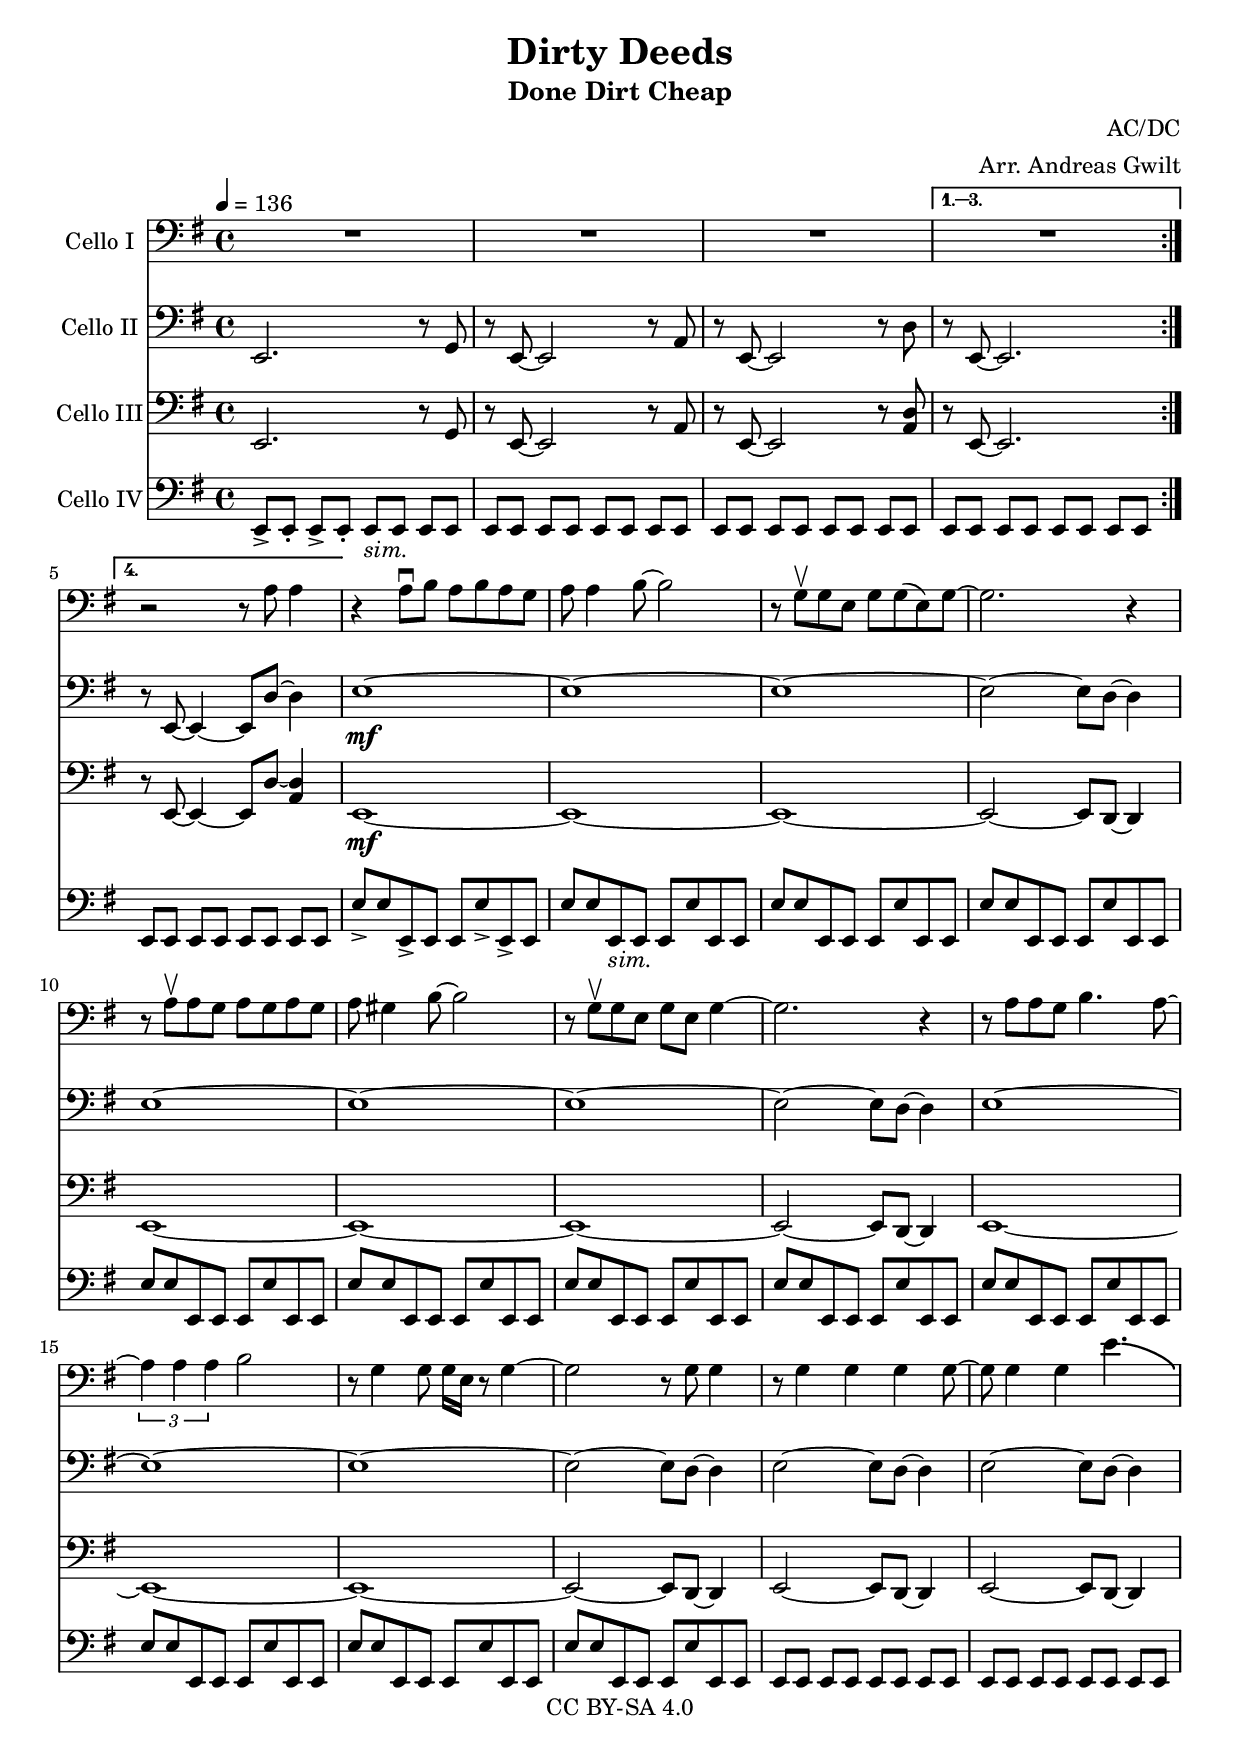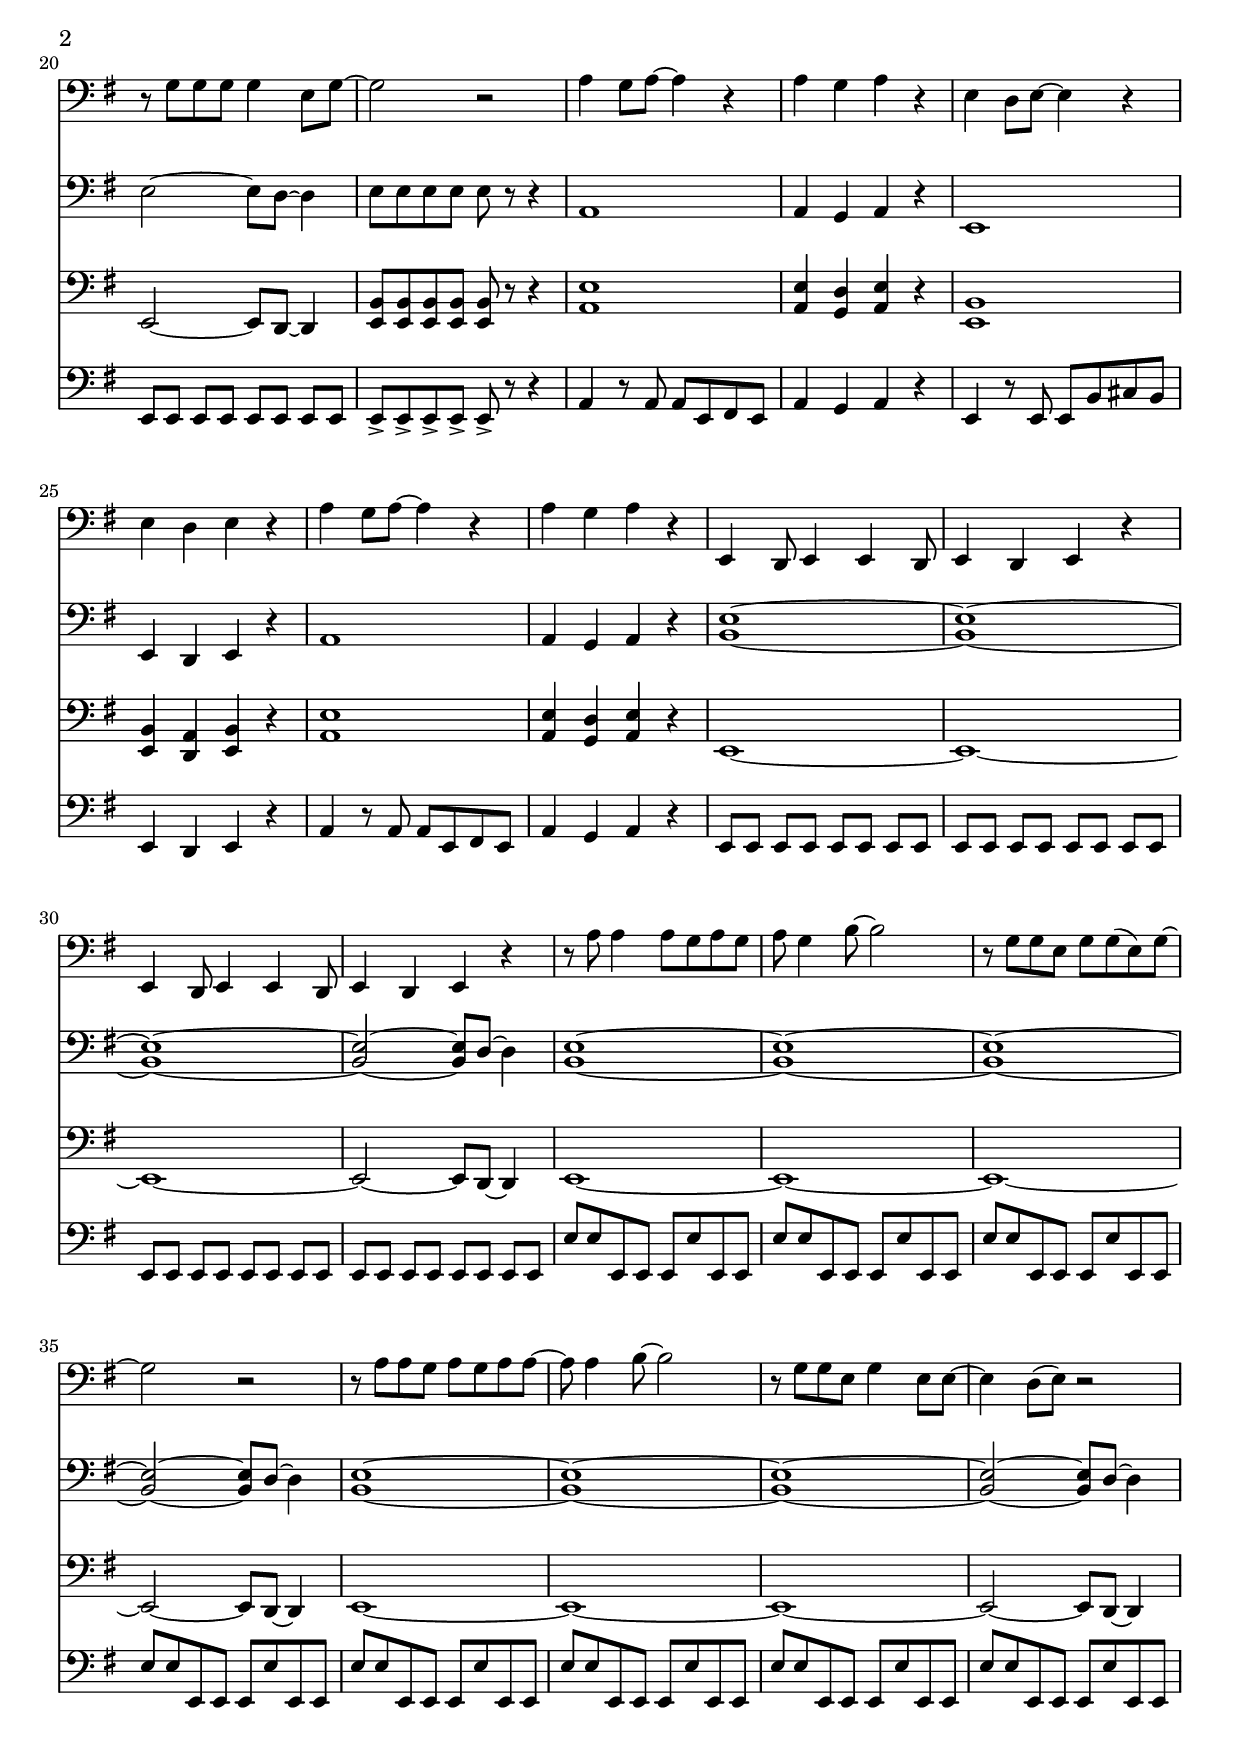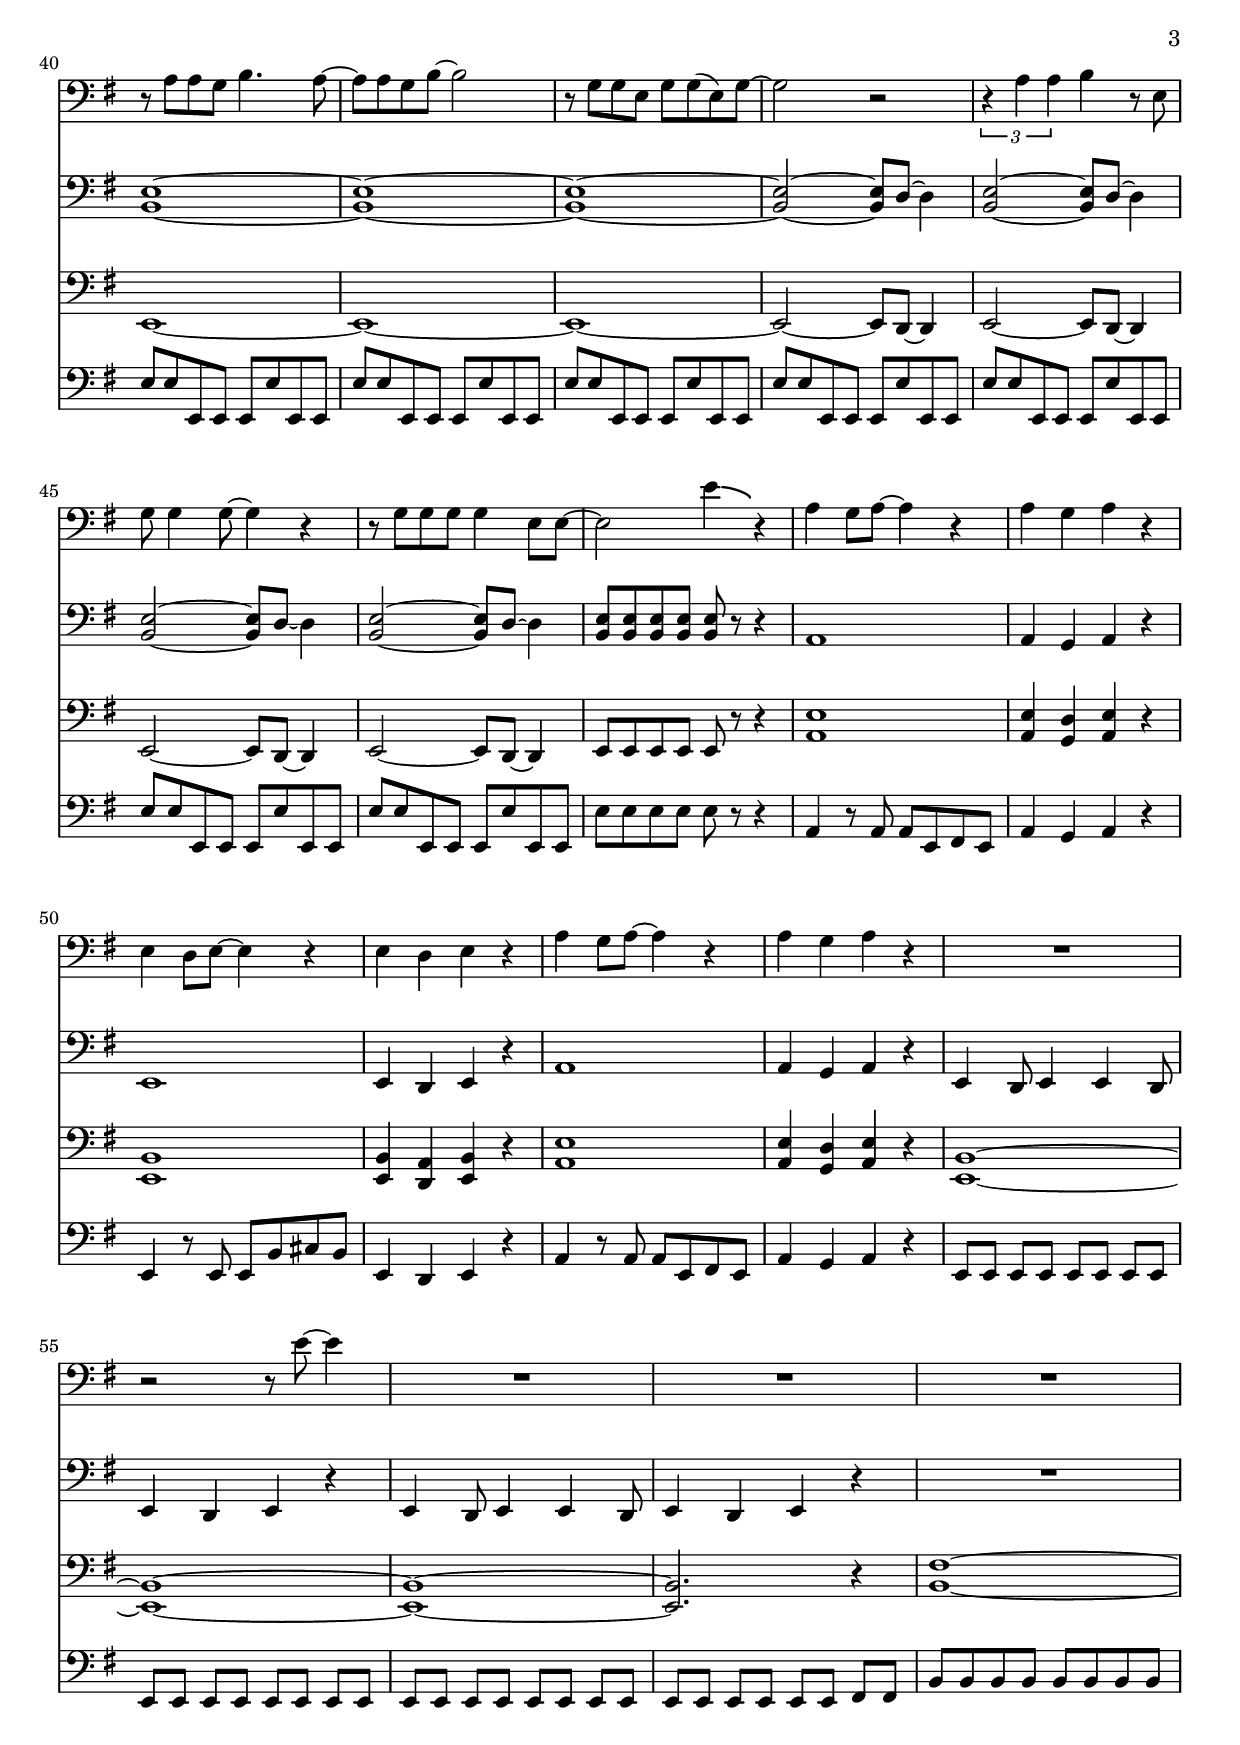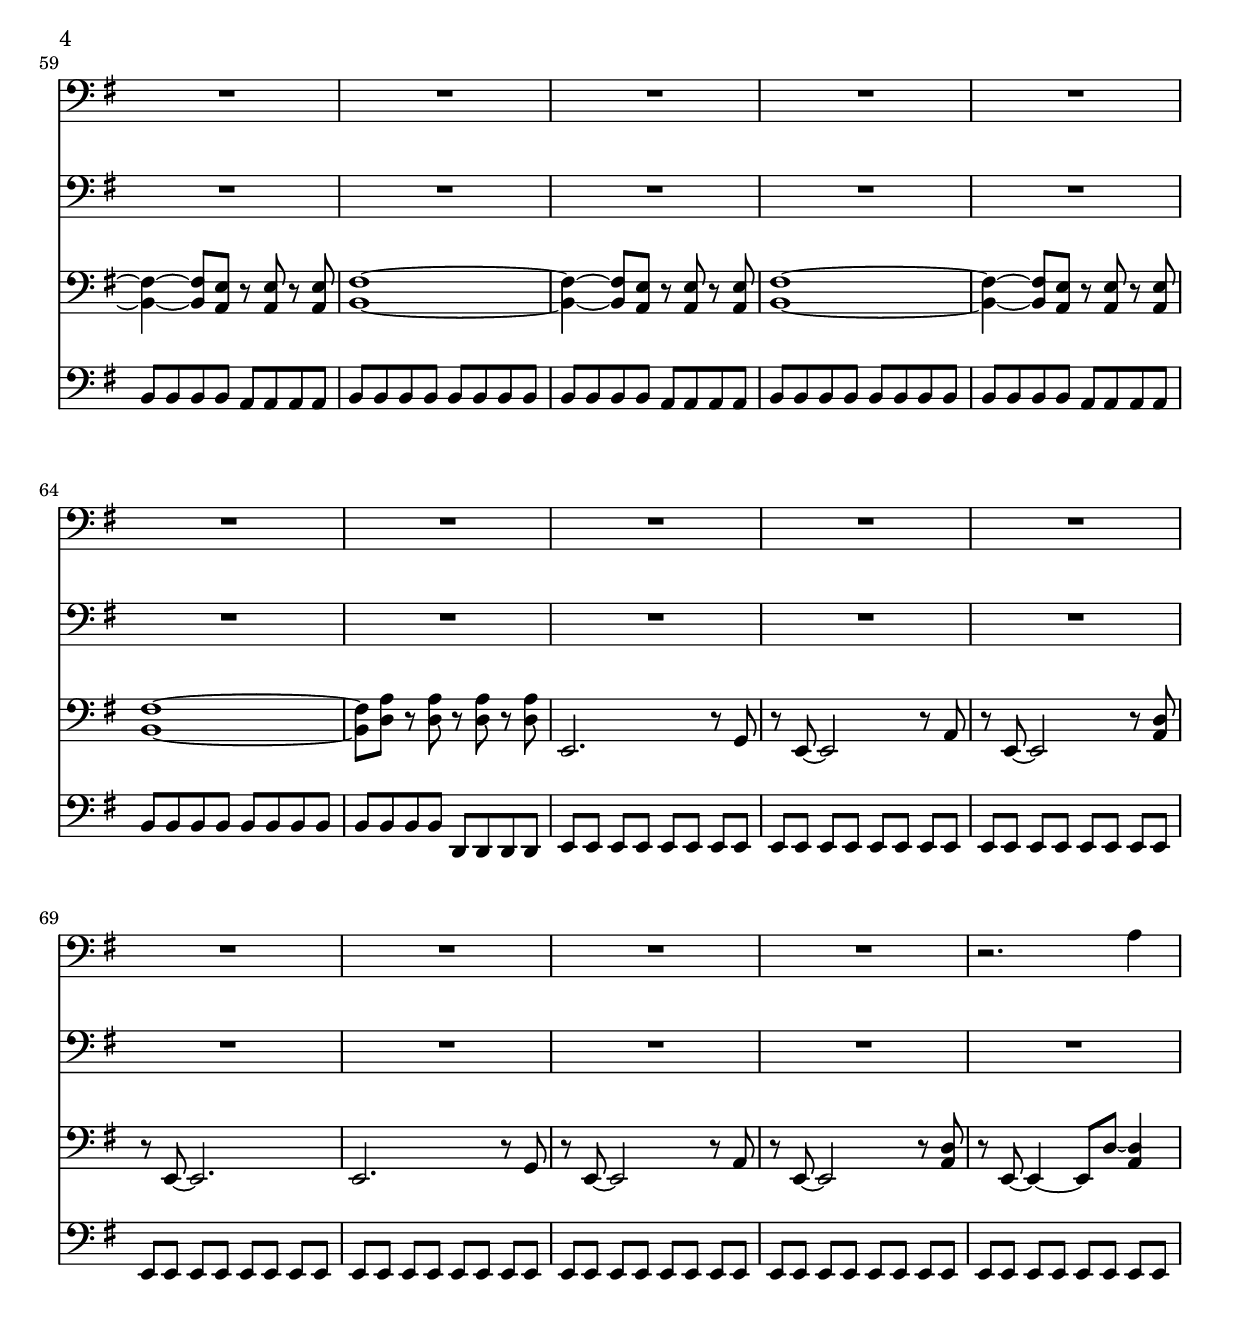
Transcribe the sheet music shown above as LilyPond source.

\version "2.18.2"

\header {
  title = "Dirty Deeds"
  subtitle = "Done Dirt Cheap"
  composer = "AC/DC"
  arranger = "Arr. Andreas Gwilt"
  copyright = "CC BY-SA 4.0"
}

\paper {
  #(set-paper-size "a4")
}

global = {
  \key e \minor
  \time 4/4
  \tempo 4=136
  \set Score.markFormatter = #format-mark-box-alphabet
}

bassbar = { \relative e, { e8[ e] e[ e] e[ e] e[ e] } }
bassbartwo = { \relative e { e8 e e, e e e' e, e } }
startriff = { e,2. r8 g | r8 e~ e2 r8 a | r8 e~ e2 r8 d' | r8 e,~ e2. } % TODO: chop
VcTwoVerseAccomp = { <b e>1~ | <b e>~ | <b e>1~ | <b e>2~ <b e>8 d~ d4 }
VcThreeVerseAccomp = { e1~ | e~ | e~ | e2~ e8 d~ d4 | }
SoloAccompOne = { \relative b, { <b fis'>1~ | <b fis'>4~ <b fis'>8 <a e'>8 r <a e'> r <a e'>8 | } }
SoloAccompTwo = { e,2. r8 g | r8 e~ e2 r8 a | r8 e~ e2 r8 <a d> r8 e~ e2. }
SoloBassOne = { b8 b b b b b b b | b b b b a a a a | }

scoreACelloI = \relative c {
  \global
  \repeat volta 4 { R1 | R1 | R1 | }
  \alternative { {R1} {r2 r8 a' a4} }
  % verse 1
  r4 a8\downbow b a b a g | a a4 b8~ b2 | r8 g\upbow g e g g( e) g~ | g2. r4 |
  r8 a\upbow a g a g a g | a gis4 b8~ b2 | r8 g\upbow g e g e g4~ | g2. r4 |
  r8 a a g b4. a8~ | \times 2/3 {a4 a a}  b2 | r8 g4 g8 g16 e r8 g4~ | g2 r8 g g4 |
  r8 g4 g g g8~ | g g4 g e'4.-\bendAfter #-4.75 |
  r8 g, g g g4 e8 g~ | g2 r2 |
  % refrain
  a4 g8 a~ a4 r | a4 g a r | e4 d8 e~ e4 r | e4 d e r | a4 g8 a~ a4 r | a4 g a r |
  e,4 d8 e4 e d8 | e4 d e r | e4 d8 e4 e d8 | e4 d e r |
  % verse 2
  r8 a' a4 a8 g a g | a g4 b8~ b2 | r8 g g e g g( e) g~ | g2 r2 |
  r8 a a g a g a a~ | a a4 b8~ b2 | r8 g g e g4 e8 e~ | e4 d8( e) r2 |
  r8 a a g b4. a8~ | a a g b~ b2 | r8 g g e g g( e) g~ | g2 r2 |
  \times 2/3 {r4 a a} b4 r8 e,8 | g g4 g8~ g4 r4 | r8 g g g g4 e8 e~ | e2 e'4\bendAfter #-2 r4 |
  % refrain
  a,4 g8 a~ a4 r | a4 g a r | e4 d8 e~ e4 r | e4 d e r | a4 g8 a~ a4 r | a4 g a r |
  R1 | r2 r8 e'8~ e4 | R1 | R1 | % make bendy; it's more of a sort of squeak. gliss. up and down
  % solo
  \repeat unfold 8 { R1 }
  R1 | R1 | R1 | R1 | R1 | R1 | R1 | r2. a,4 |
  % verse 3

}

scoreACelloII = \relative c {
  \global
  \repeat volta 4 { e,2. r8 g | r8 e~ e2 r8 a | r8 e~ e2 r8 d' }
  \alternative { {r8 e,~ e2.} {r8 e~ e4~ e8 d'8~ d4}}
  e1~\mf | e~ | e~ | e2~ e8 d~ d4 |
  \VcThreeVerseAccomp
  \VcThreeVerseAccomp
  e2~ e8 d~ d4 | e2~ e8 d~ d4 | e2~ e8 d~ d4 | e8 e e e e r8 r4 |
  % refrain
  a,1 | a4 g a r | e1 | e4 d e r | a1 | a4 g a r |
  \VcTwoVerseAccomp
  % verse 2
  \VcTwoVerseAccomp
  \VcTwoVerseAccomp
  \VcTwoVerseAccomp
  <e b>2~ <e b>8 d~ d4 | <e b>2~ <e b>8 d~ d4 |
  <e b>2~ <e b>8 d~ d4 | <e b>8 <e b> <e b> <e b> <e b> r8 r4 | %chop here
  % refrain
  a,1 | a4 g a r | e1 | e4 d e r | a1 | a4 g a r |
  e4 d8 e4 e d8 | e4 d e r | e4 d8 e4 e d8 | e4 d e r |
  % solo
  R1 R1 R1 R1 R1 R1 R1 R1
  R1 R1 R1 R1 R1 R1 R1 R1
  % verse 3
}

scoreACelloIII = \relative c {
  \global
  \repeat volta 4 { e,2. r8 g | r8 e~ e2 r8 a | r8 e~ e2 r8 <a d> }
  \alternative { {r8 e~ e2.} {r8 e~ e4~ e8 d'8~ <a d>4}}
  e1~\mf | e~ | e~ | e2~ e8 d~ d4 |
  \VcThreeVerseAccomp
  \VcThreeVerseAccomp
  e2~ e8 d~ d4 | e2~ e8 d~ d4 | e2~ e8 d~ d4 | <e b'>8 <e b'> <e b'> <e b'> <e b'> r8 r4 | %chop here
  % refrain
  <a e'>1 | <a e'>4 <g d'> <a e'> r | <e b'>1 | <e b'>4 <d a'> <e b'> r | <a e'>1 | <a e'>4 <g d'> <a e'> r |
  \VcThreeVerseAccomp
  % verse 2
  \VcThreeVerseAccomp
  \VcThreeVerseAccomp
  \VcThreeVerseAccomp
  e2~ e8 d~ d4 | e2~ e8 d~ d4 | e2~ e8 d~ d4 | e8 e e e e r8 r4 | %chop here
  % refrain
  <a e'>1 | <a e'>4 <g d'> <a e'> r | <e b'>1 | <e b'>4 <d a'> <e b'> r | <a e'>1 | <a e'>4 <g d'> <a e'> r |
  <e b'>1~ | <e b'>~ | <e b'>~ | <e b'>2. r4 | % chop
  %solo
  \SoloAccompOne \SoloAccompOne \SoloAccompOne | <b' fis'>1~ | <b fis'>8 <d a'>8 r <d a'> r <d a'> r <d a'>8 |
  e,2. r8 g | r8 e~ e2 r8 a | r8 e~ e2 r8 <a d> r8 e~ e2. |
  e2. r8 g | r8 e~ e2 r8 a | r8 e~ e2 r8 <a d> r8 e~ e4~ e8 d'8~ <a d>4 |
  % verse 3
}

scoreACelloIV = \relative c {
  \global
  \repeat volta 4 { e,8->[ e-.] e->[ e-.] e_\markup {\italic "sim."}[ e] e[ e] | \bassbar | \bassbar |}
  \alternative { {\bassbar} {\bassbar} }
  e'8-> e e,-> e e e'-> e,-> e | e'8 e e,_\markup {\italic "sim."} e e e' e, e | \bassbartwo | \bassbartwo |
  \bassbartwo | \bassbartwo | \bassbartwo | \bassbartwo |
  \bassbartwo | \bassbartwo | \bassbartwo | \bassbartwo |
  \bassbar | \bassbar | \bassbar | e8-> e-> e-> e-> e-> r8 r4 | %chop instead of r4 here
  % refrain
  a4 r8 a a e fis e | a4 g a r | e4 r8 e e b' cis b | e,4 d e r | a4 r8 a a e fis e | a4 g a r |
  \bassbar | \bassbar | \bassbar | \bassbar |
  % verse 2
  \bassbartwo | \bassbartwo | \bassbartwo | \bassbartwo |
  \bassbartwo | \bassbartwo | \bassbartwo | \bassbartwo |
  \bassbartwo | \bassbartwo | \bassbartwo | \bassbartwo |
  \bassbartwo | \bassbartwo | \bassbartwo | e'8 e e e e r8 r4 |
  % refrain
  a,4 r8 a a e fis e | a4 g a r | e4 r8 e e b' cis b | e,4 d e r | a4 r8 a a e fis e | a4 g a r |
  \bassbar | \bassbar | \bassbar | e8[ e] e[ e] e[ e] fis[ fis] |
  % solo
  \SoloBassOne | \SoloBassOne | \SoloBassOne | b8 b b b b b b b | b b b b d, d d d |
  \repeat unfold 8 { \bassbar }
  % verse 3
}

scoreACelloIPart = \new Staff \with {
  instrumentName = "Cello I"
  midiInstrument = "violin"
} { \clef bass \scoreACelloI }

scoreACelloIIPart = \new Staff \with {
  instrumentName = "Cello II"
  midiInstrument = "overdriven guitar"
} { \clef bass \scoreACelloII }

scoreACelloIIIPart = \new Staff \with {
  instrumentName = "Cello III"
  midiInstrument = "overdriven guitar"
} { \clef bass \scoreACelloIII }

scoreACelloIVPart = \new Staff \with {
  instrumentName = "Cello IV"
  midiInstrument = "electric bass (finger)"
} { \clef bass \scoreACelloIV }

\score {
  <<
    \scoreACelloIPart
    \scoreACelloIIPart
    \scoreACelloIIIPart
    \scoreACelloIVPart
  >>
  \layout { }
  \midi { }
}
